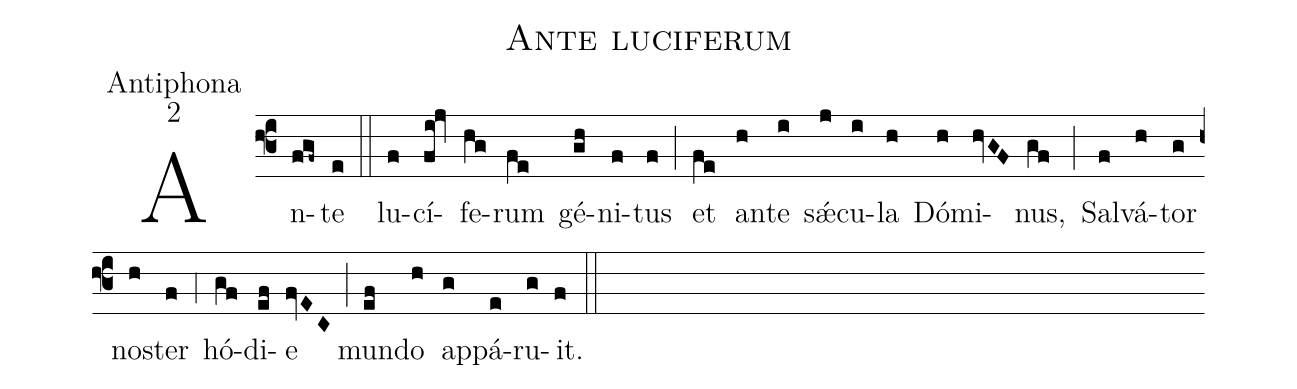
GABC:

name:Ante luciferum;
office-part:Antiphona;
mode:2;
%%
(f3) An(fgf~)te(e) (::)
lu(f)cí(fi!jv)fe(hg)rum(fe) gé(gh)ni(f)tus(f) (;) et(fe) an(h)te(i) s{<sp>'ae</sp>}(j)cu(i)la(h) Dó(h)mi(hvGF)nus,(gf) (;) Sal(f)vá(h)tor(g) no(h)ster(f) (,4) hó(gf)di(ef)e(fvEC) (;) mun(ef)do(h) ap(g)pá(e)ru(g)it.(f) (::)
